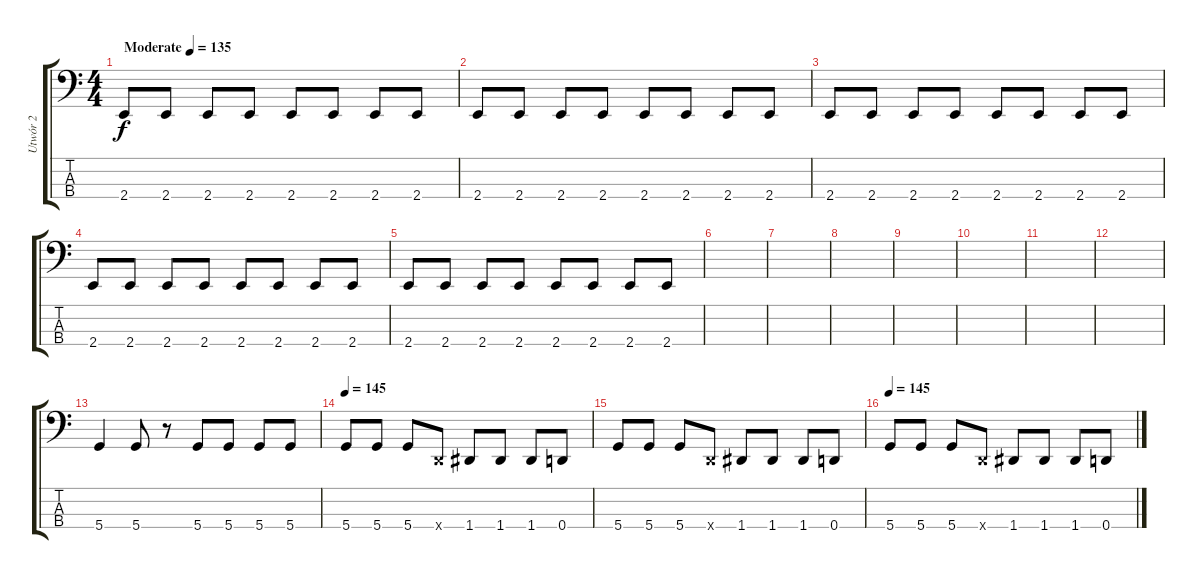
\track ("Utwór 2" "Utwór 2") {instrument electricbassfinger}
\staff {score tabs}
\tuning (G2 D2 A1 D1) {hide}
\ts (4 4)
\tempo (135 "Moderate")
\clef f4
\ks c
2.4.8{dy f instrument electricbassfinger} 2.4.8 2.4.8 2.4.8 2.4.8 2.4.8 2.4.8 2.4.8 |
2.4.8 2.4.8 2.4.8 2.4.8 2.4.8 2.4.8 2.4.8 2.4.8 |
2.4.8 2.4.8 2.4.8 2.4.8 2.4.8 2.4.8 2.4.8 2.4.8 |
2.4.8 2.4.8 2.4.8 2.4.8 2.4.8 2.4.8 2.4.8 2.4.8 |
2.4.8 2.4.8 2.4.8 2.4.8 2.4.8 2.4.8 2.4.8 2.4.8 |
|
|
|
|
|
|
|
5.4.4 5.4.8 r.8 5.4.8 5.4.8 5.4.8 5.4.8 |
\tempo 145
5.4.8 5.4.8 5.4.8 0.4{x}.8 1.4.8 1.4.8 1.4.8 0.4.8 |
5.4.8 5.4.8 5.4.8 0.4{x}.8 1.4.8 1.4.8 1.4.8 0.4.8 |
\tempo 145
5.4.8 5.4.8 5.4.8 0.4{x}.8 1.4.8 1.4.8 1.4.8 0.4.8
